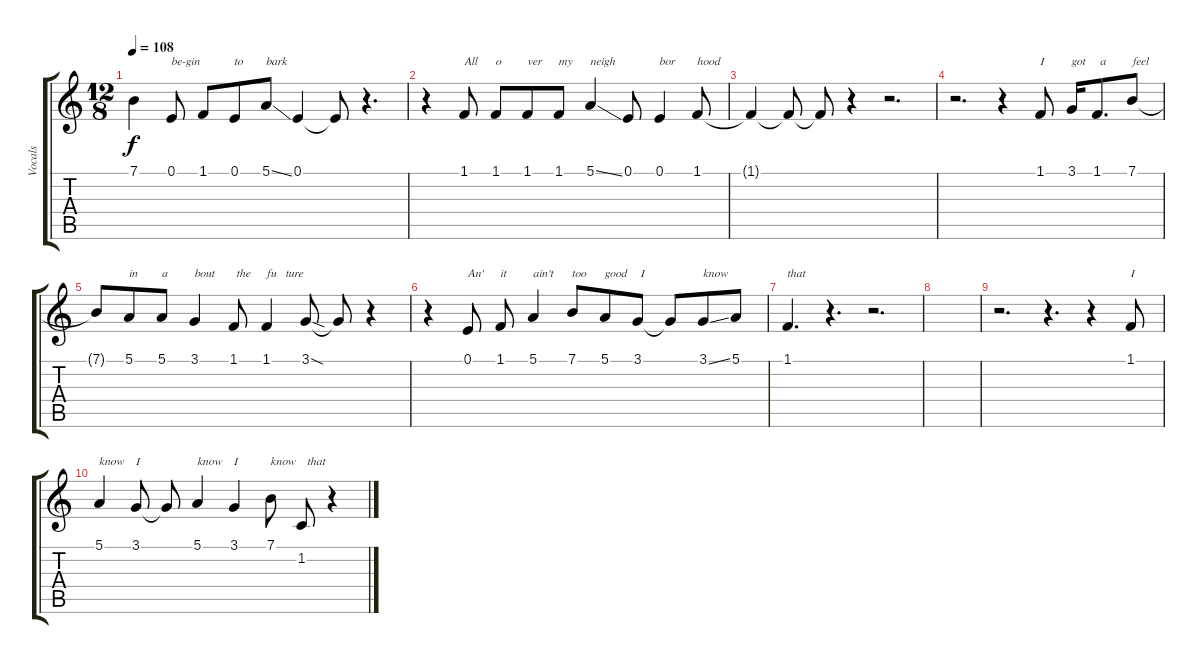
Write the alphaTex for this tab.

\track ("Vocals" "Vocals") {instrument trumpet}
\staff {score tabs}
\tuning (E4 B3 G3 D3 A2 E2) {hide}
\ts (12 8)
\tempo 108
\clef g2
\ks c
7.1.4{dy f} 0.1.8{txt "be-gin"} 1.1.8 0.1.8{txt "to"} 5.1{ss}.8{txt "bark"} 0.1.4 0.1{t}.8 r.4{d} |
r.4 1.1.8{txt "All"} 1.1.8{txt "o"} 1.1.8{txt "ver"} 1.1.8{txt "my"} 5.1{ss}.4{txt "neigh"} 0.1.8 0.1.4{txt "bor"} 1.1.8{txt "hood"} |
1.1{t}.4 1.1{t}.8 1.1{t}.8 r.4 r.2{d} |
r.2{d} r.4 1.1.8{txt "I"} 3.1.16{txt "got"} 1.1.8{d txt " a"} 7.1.8{txt "feel"} |
7.1{t}.8 5.1.8{txt "in"} 5.1.8{txt "a"} 3.1.4{txt "bout"} 1.1.8{txt " the"} 1.1.4{txt "fu   ture"} 3.1{sod}.8 3.1{t}.8 r.4 |
r.4 0.1.8{txt "An'"} 1.1.8{txt "it"} 5.1.4{txt "ain't"} 7.1.8{txt "too"} 5.1.8{txt "good"} 3.1.8{txt " I"} 3.1{t}.8 3.1{ss}.8{txt "know"} 5.1.8 |
1.1.4{d txt "that"} r.4{d} r.2{d} |
|
r.2{d} r.4{d} r.4 1.1.8{txt "I"} |
5.1.4{txt "know"} 3.1.8{txt "I"} 3.1{t}.8 5.1.4{txt "know"} 3.1.4{txt "I"} 7.1.8{txt "know"} 1.2.8{txt "  that"} r.4
